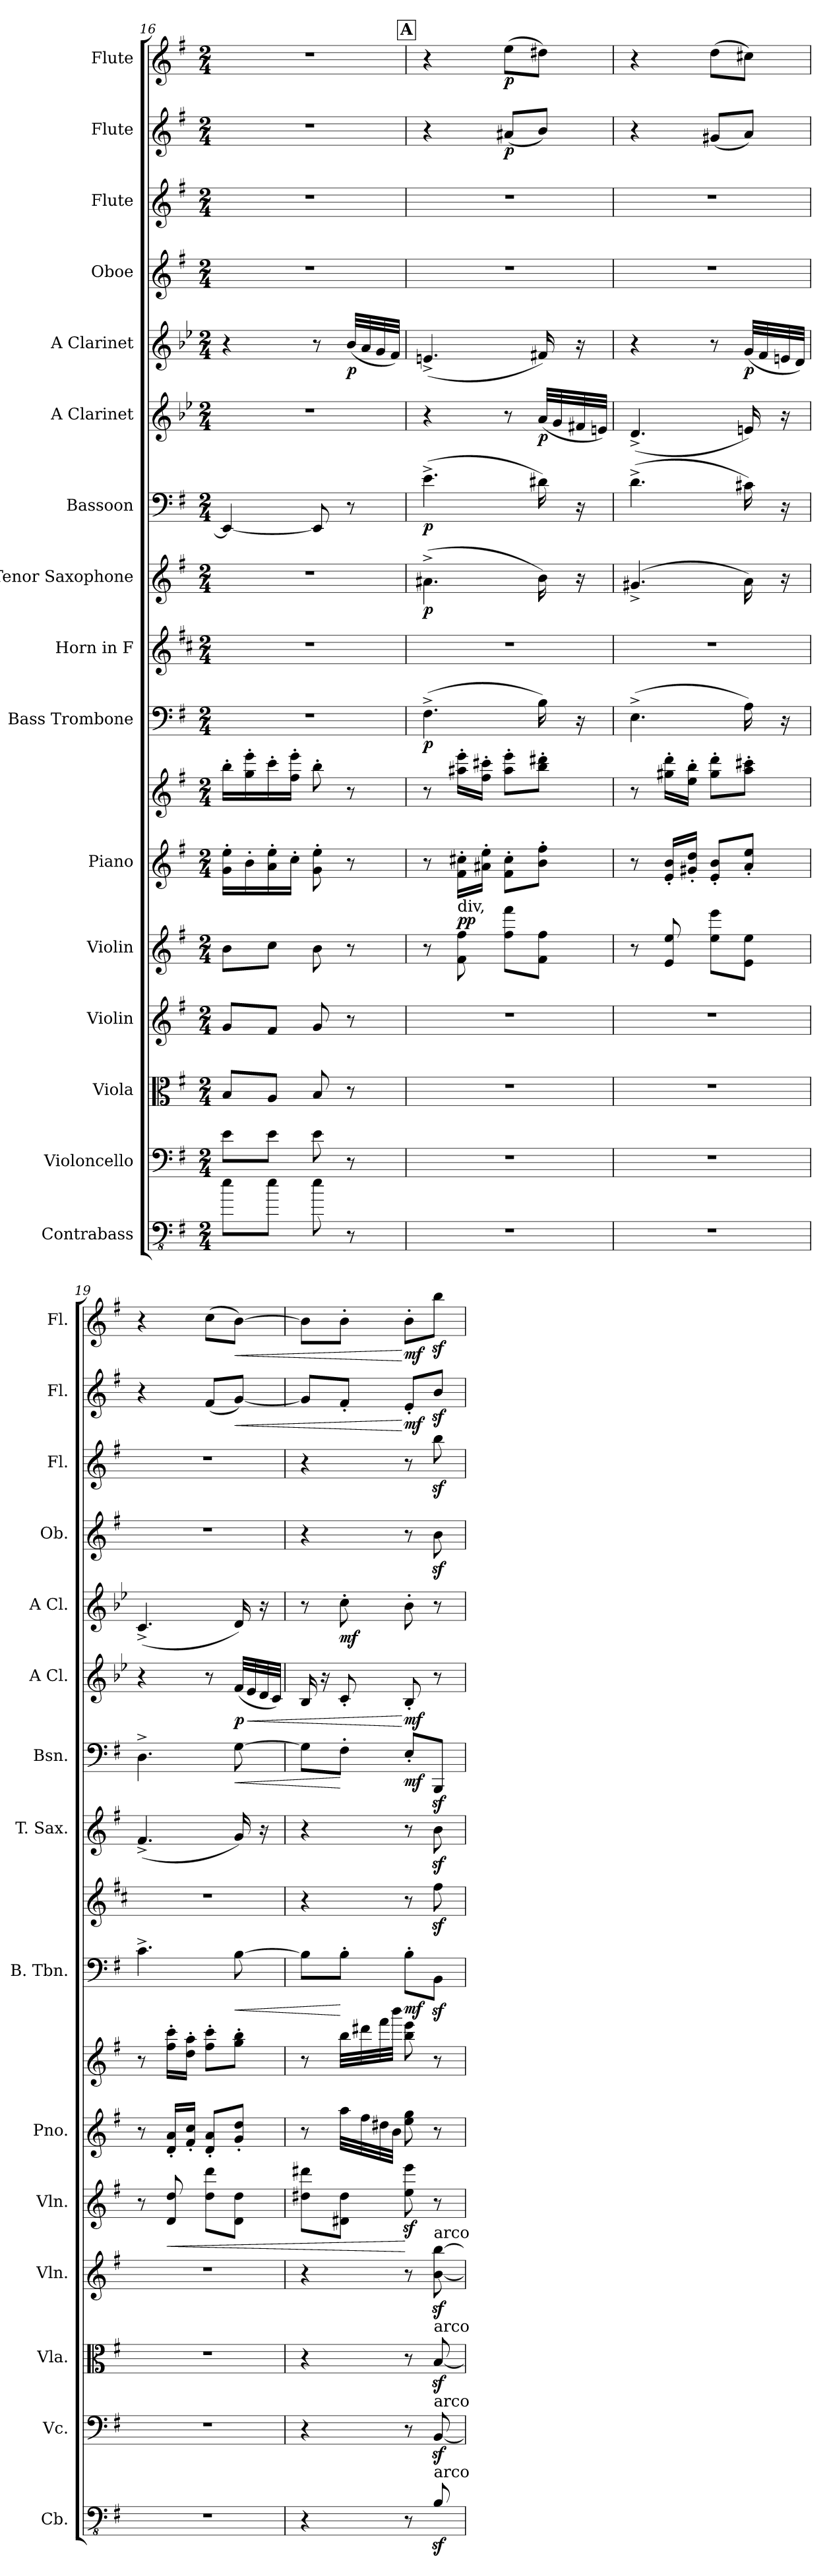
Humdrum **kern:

**kern	**kern	**kern	**kern	**kern	**dynam	**kern	**kern	**kern	**dynam	**kern	**kern	**dynam	**kern	**dynam	**kern	**dynam	**kern	**dynam	**kern	**kern	**kern	**dynam	**kern	**dynam
*part16	*part15	*part14	*part13	*part12	*part12	*part11	*part11	*part10	*part10	*part9	*part8	*part8	*part7	*part7	*part6	*part6	*part5	*part5	*part4	*part3	*part2	*part2	*part1	*part1
*staff17	*staff16	*staff15	*staff14	*staff13	*staff13	*staff12	*staff11	*staff10	*staff10	*staff9	*staff8	*staff8	*staff7	*staff7	*staff6	*staff6	*staff5	*staff5	*staff4	*staff3	*staff2	*staff2	*staff1	*staff1
*I"Contrabass	*I"Violoncello	*I"Viola	*I"Violin	*I"Violin	*	*I"Piano	*	*I"Bass Trombone	*	*I"Horn in F	*I"Tenor Saxophone	*	*I"Bassoon	*	*I"A Clarinet	*	*I"A Clarinet	*	*I"Oboe	*I"Flute	*I"Flute	*	*I"Flute	*
*I'Cb.	*I'Vc.	*I'Vla.	*I'Vln.	*I'Vln.	*	*I'Pno.	*	*I'B. Tbn.	*	*	*I'T. Sax.	*	*I'Bsn.	*	*I'A Cl.	*	*I'A Cl.	*	*I'Ob.	*I'Fl.	*I'Fl.	*	*I'Fl.	*
*clefFv4	*clefF4	*clefC3	*clefG2	*clefG2	*	*clefG2	*clefG2	*clefF4	*	*clefG2	*clefG2	*	*clefF4	*	*clefG2	*	*clefG2	*	*clefG2	*clefG2	*clefG2	*	*clefG2	*
*ITrd7c12	*	*	*	*	*	*	*	*	*	*ITrd4c7	*ITrd8c14	*	*	*	*ITrd2c3	*	*ITrd2c3	*	*	*	*	*	*	*
*k[f#]	*k[f#]	*k[f#]	*k[f#]	*k[f#]	*	*k[f#]	*k[f#]	*k[f#]	*	*k[f#]	*k[f#]	*	*k[f#]	*	*k[f#]	*	*k[f#]	*	*k[f#]	*k[f#]	*k[f#]	*	*k[f#]	*
*M2/4	*M2/4	*M2/4	*M2/4	*M2/4	*	*M2/4	*M2/4	*M2/4	*	*M2/4	*M2/4	*	*M2/4	*	*M2/4	*	*M2/4	*	*M2/4	*M2/4	*M2/4	*	*M2/4	*
=16	=16	=16	=16	=16	=16	=16	=16	=16	=16	=16	=16	=16	=16	=16	=16	=16	=16	=16	=16	=16	=16	=16	=16	=16
8E\L	8e\L	8B/L	8g/L	8b\L	.	16g\' 16ee\'LL	16bb'\LL	2r	.	2r	2r	.	4EE/_	.	2r	.	4r	.	2r	2r	2r	.	2r	.
.	.	.	.	.	.	16b'\	16gg\' 16eee\'	.	.	.	.	.	.	.	.	.	.	.	.	.	.	.	.	.
8E\J	8e\J	8A/J	8f#/J	8cc\J	.	16a\' 16ee\'	16ccc'\	.	.	.	.	.	.	.	.	.	.	.	.	.	.	.	.	.
.	.	.	.	.	.	16cc'\JJ	16ff#\' 16eee\'JJ	.	.	.	.	.	.	.	.	.	.	.	.	.	.	.	.	.
8E\	8e\	8B/	8g/	8b\	.	8g\' 8ee\'	8bb'\	.	.	.	.	.	8EE/]	.	.	.	8r	.	.	.	.	.	.	.
!	!	!	!	!	!	!	!	!	!	!	!	!	!	!	!	!	!	!LO:DY:b	!	!	!	!	!	!
8r	8r	8r	8r	8r	.	8r	8r	.	.	.	.	.	8r	.	.	.	(32g/LLL	p	.	.	.	.	.	.
.	.	.	.	.	.	.	.	.	.	.	.	.	.	.	.	.	32f#/	.	.	.	.	.	.	.
.	.	.	.	.	.	.	.	.	.	.	.	.	.	.	.	.	32e/	.	.	.	.	.	.	.
.	.	.	.	.	.	.	.	.	.	.	.	.	.	.	.	.	32d/JJJ)	.	.	.	.	.	.	.
!!LO:PB:g=z
!!LO:REH:place=s1:a:B:fs=14:t=A
=17	=17	=17	=17	=17	=17	=17	=17	=17	=17	=17	=17	=17	=17	=17	=17	=17	=17	=17	=17	=17	=17	=17	=17	=17
!	!	!	!	!	!	!	!	!	!LO:DY:b	!	!	!LO:DY:b	!	!LO:DY:b	!	!	!	!	!	!	!	!	!	!
2r	2r	2r	2r	8r	.	8r	8r	(4.F#^\	p	2r	(4.A#X^\	p	(4.e^\	p	4r	.	(4.c#X^/	.	2r	2r	4r	.	4r	.
!	!	!	!	!LO:TX:a:t=div,	!	!	!	!	!	!	!	!	!	!	!	!	!	!	!	!	!	!	!	!
!	!	!	!	!	!LO:DY:b	!	!	!	!	!	!	!	!	!	!	!	!	!	!	!	!	!	!	!
!	!	!	!	!	!LO:DY:n=1:a	!	!	!	!	!	!	!	!	!	!	!	!	!	!	!	!	!	!	!
.	.	.	.	8f#\ 8ff#\	p p	16f#\' 16cc#X\'LL	16aa#X\' 16eee\'LL	.	.	.	.	.	.	.	.	.	.	.	.	.	.	.	.	.
.	.	.	.	.	.	16a#X\' 16ee\'JJ	16ff#\' 16ccc#X\'JJ	.	.	.	.	.	.	.	.	.	.	.	.	.	.	.	.	.
!	!	!	!	!	!	!	!	!	!	!	!	!	!	!	!	!	!	!	!	!	!	!LO:DY:b	!	!LO:DY:b
.	.	.	.	8ff#\ 8fff#\L	.	8f#\' 8cc#\'L	8aa#\' 8eee\'L	.	.	.	.	.	.	.	8r	.	.	.	.	.	(8a#X/L	p	(8ee\L	p
!	!	!	!	!	!	!	!	!	!	!	!	!	!	!	!	!LO:DY:b	!	!	!	!	!	!	!	!
.	.	.	.	8f#\ 8ff#\J	.	8b\' 8ff#\'J	8bb\' 8ddd#X\'J	16B\)	.	.	16B\)	.	16d#X\)	.	(32f#/LLL	p	16d#X/)	.	.	.	8b/J)	.	8dd#X\J)	.
.	.	.	.	.	.	.	.	.	.	.	.	.	.	.	32e/	.	.	.	.	.	.	.	.	.
.	.	.	.	.	.	.	.	16r	.	.	16r	.	16r	.	32d#X/	.	16r	.	.	.	.	.	.	.
.	.	.	.	.	.	.	.	.	.	.	.	.	.	.	32c#X/JJJ)	.	.	.	.	.	.	.	.	.
=18	=18	=18	=18	=18	=18	=18	=18	=18	=18	=18	=18	=18	=18	=18	=18	=18	=18	=18	=18	=18	=18	=18	=18	=18
2r	2r	2r	2r	8r	.	8r	8r	(4.E^\	.	2r	(4.G#X^/	.	(4.d^\	.	(4.B^/	.	4r	.	2r	2r	4r	.	4r	.
.	.	.	.	8e/ 8ee/	.	16e/' 16b/'LL	16gg#X\' 16ddd\'LL	.	.	.	.	.	.	.	.	.	.	.	.	.	.	.	.	.
.	.	.	.	.	.	16g#X/' 16dd/'JJ	16ee\' 16bb\'JJ	.	.	.	.	.	.	.	.	.	.	.	.	.	.	.	.	.
.	.	.	.	8ee\ 8eee\L	.	8e/' 8b/'L	8gg#\' 8ddd\'L	.	.	.	.	.	.	.	.	.	8r	.	.	.	(8g#X/L	.	(8dd\L	.
!	!	!	!	!	!	!	!	!	!	!	!	!	!	!	!	!	!	!LO:DY:b	!	!	!	!	!	!
.	.	.	.	8e\ 8ee\J	.	8a/' 8ee/'J	8aa\' 8ccc#X\'J	16A\)	.	.	16A\)	.	16c#X\)	.	16c#X/)	.	(32e/LLL	p	.	.	8a/J)	.	8cc#X\J)	.
.	.	.	.	.	.	.	.	.	.	.	.	.	.	.	.	.	32d/	.	.	.	.	.	.	.
.	.	.	.	.	.	.	.	16r	.	.	16r	.	16r	.	16r	.	32c#X/	.	.	.	.	.	.	.
.	.	.	.	.	.	.	.	.	.	.	.	.	.	.	.	.	32B/JJJ)	.	.	.	.	.	.	.
=19	=19	=19	=19	=19	=19	=19	=19	=19	=19	=19	=19	=19	=19	=19	=19	=19	=19	=19	=19	=19	=19	=19	=19	=19
2r	2r	2r	2r	8r	.	8r	8r	4.c^\	.	2r	(4.F#^/	.	4.D^\	.	4r	.	(4.A^/	.	2r	2r	4r	.	4r	.
!	!	!	!	!	!LO:HP:b	!	!	!	!	!	!	!	!	!	!	!	!	!	!	!	!	!	!	!
.	.	.	.	8d/ 8dd/	<	16d/' 16a/'LL	16ff#\' 16ccc\'LL	.	.	.	.	.	.	.	.	.	.	.	.	.	.	.	.	.
.	.	.	.	.	.	16f#/' 16cc/'JJ	16dd\' 16aa\'JJ	.	.	.	.	.	.	.	.	.	.	.	.	.	.	.	.	.
.	.	.	.	8dd\ 8ddd\L	.	8d/' 8a/'L	8ff#\' 8ccc\'L	.	.	.	.	.	.	.	8r	.	.	.	.	.	(8f#/L	.	(8cc\L	.
!	!	!	!	!	!	!	!	!	!LO:HP:b	!	!	!	!	!LO:HP:b	!	!LO:DY:b	!	!	!	!	!	!LO:HP:b	!	!LO:HP:b
.	.	.	.	8d\ 8dd\J	.	8g/' 8dd/'J	8gg\' 8bb\'J	[8B\	<	.	16G/)	.	[8G\	<	(32d/LLL	p	16B/)	.	.	.	[8g/J)	<	[8b\J)	<
!	!	!	!	!	!	!	!	!	!	!	!	!	!	!	!	!LO:HP:b	!	!	!	!	!	!	!	!
.	.	.	.	.	.	.	.	.	.	.	.	.	.	.	32c/	<	.	.	.	.	.	.	.	.
.	.	.	.	.	.	.	.	.	.	.	16r	.	.	.	32B/	.	16r	.	.	.	.	.	.	.
.	.	.	.	.	.	.	.	.	.	.	.	.	.	.	32A/JJJ)	.	.	.	.	.	.	.	.	.
=20	=20	=20	=20	=20	=20	=20	=20	=20	=20	=20	=20	=20	=20	=20	=20	=20	=20	=20	=20	=20	=20	=20	=20	=20
4r	4r	4r	4r	8dd#X\ 8ddd#X\L	.	8r	8r	8B\L]	.	4r	4r	.	8G\L]	.	16G/	.	8r	.	4r	4r	8g/L]	.	8b\L]	.
.	.	.	.	.	.	.	.	.	.	.	.	.	.	.	16r	.	.	.	.	.	.	.	.	.
!	!	!	!	!	!	!	!	!	!	!	!	!	!	!	!	!	!	!LO:DY:b	!	!	!	!	!	!
.	.	.	.	8d#X\ 8dd#\J	.	32aa\LLL	32bb\LLL	8B'\J	[	.	.	.	8F#'\J	[	8A'/	.	8a'\	mf	.	.	8f#'/J	.	8b'\J	.
.	.	.	.	.	.	32ff#\	32ddd#X\	.	.	.	.	.	.	.	.	.	.	.	.	.	.	.	.	.
.	.	.	.	.	.	32dd#X\	32fff#\	.	.	.	.	.	.	.	.	.	.	.	.	.	.	.	.	.
.	.	.	.	.	.	32b\JJJ	32bbb\JJJ	.	.	.	.	.	.	.	.	.	.	.	.	.	.	.	.	.
!	!	!	!	!	!	!	!	!	!LO:DY:b	!	!	!	!	!LO:DY:b	!	!LO:DY:n=1:b	!	!	!	!	!	!LO:DY:n=1:b	!	!LO:DY:n=1:b
8r	8r	8r	8r	8ee\z< 8eee\z<	[	8ee\ 8gg\	8bb\ 8eee\	8B'\L	mf	8r	8r	.	8E'/L	mf	8G'/	[ mf	8g'\	.	8r	8r	8e'/L	[ mf	8b'\L	[ mf
!	!	!	!LO:TX:a:t=arco	!	!	!	!	!	!	!	!	!	!	!	!	!	!	!	!	!	!	!	!	!
!	!	!LO:TX:a:t=arco	!	!	!	!	!	!	!	!	!	!	!	!	!	!	!	!	!	!	!	!	!	!
!	!LO:TX:a:t=arco	!	!	!	!	!	!	!	!	!	!	!	!	!	!	!	!	!	!	!	!	!	!	!
!LO:TX:a:t=arco	!	!	!	!	!	!	!	!	!	!	!	!	!	!	!	!	!	!	!	!	!	!	!	!
8BBBz</	[8BBz</	[8Bz</	[8b\z< [8bb\z<	8r	.	8r	8r	8BBz<\J	.	8bz<\	8Bz<\	.	8BBBz</J	.	8r	.	8r	.	8bz<\	8bbz<\	8bz</J	.	8bbz<\J	.
=	=	=	=	=	=	=	=	=	=	=	=	=	=	=	=	=	=	=	=	=	=	=	=	=
*-	*-	*-	*-	*-	*-	*-	*-	*-	*-	*-	*-	*-	*-	*-	*-	*-	*-	*-	*-	*-	*-	*-	*-	*-
